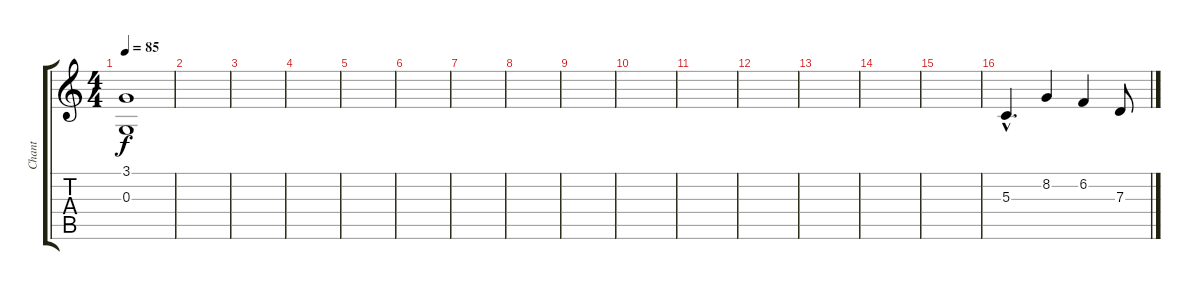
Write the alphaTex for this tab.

\track ("Chant" "Chant") {instrument sopranosax}
\staff {score tabs}
\tuning (E4 B3 G3 D3 A2 E2) {hide}
\ts (4 4)
\tempo 85
\clef g2
\ks c
(3.1 0.3).1{dy f} |
|
|
|
|
|
|
|
|
|
|
|
|
|
|
5.3{hac}.4{d} 8.2.4 6.2.4 7.3.8
